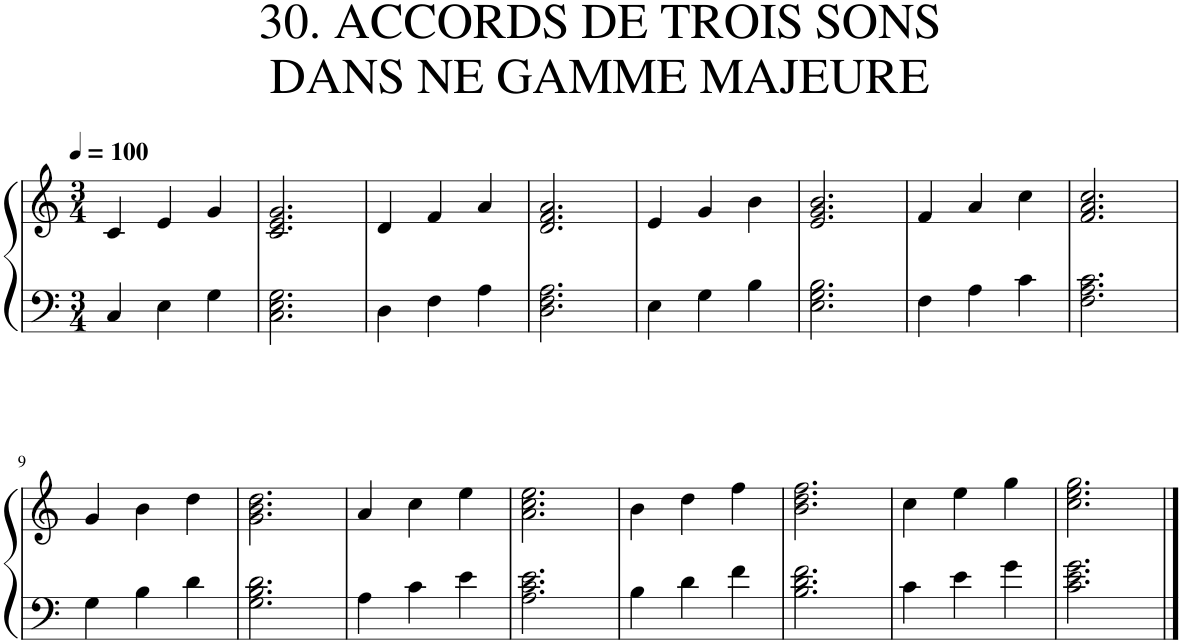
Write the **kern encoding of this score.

**kern	**kern
*part1	*part1
*staff2	*staff1
*I"Piano	*
*I'Pno.	*
*clefF4	*clefG2
*k[]	*k[]
*M3/4	*M3/4
*MM100	*MM100
=1	=1
4C/	4c/
4E\	4e/
4G\	4g/
=2	=2
2.C\ 2.E\ 2.G\	2.c/ 2.e/ 2.g/
=3	=3
4D\	4d/
4F\	4f/
4A\	4a/
=4	=4
2.D\ 2.F\ 2.A\	2.d/ 2.f/ 2.a/
=5	=5
4E\	4e/
4G\	4g/
4B\	4b\
=6	=6
2.E\ 2.G\ 2.B\	2.e/ 2.g/ 2.b/
=7	=7
4F\	4f/
4A\	4a/
4c\	4cc\
=8	=8
2.F\ 2.A\ 2.c\	2.f/ 2.a/ 2.cc/
!!LO:LB:g=z
=9	=9
4G\	4g/
4B\	4b\
4d\	4dd\
=10	=10
2.G\ 2.B\ 2.d\	2.g\ 2.b\ 2.dd\
=11	=11
4A\	4a/
4c\	4cc\
4e\	4ee\
=12	=12
2.A\ 2.c\ 2.e\	2.a\ 2.cc\ 2.ee\
=13	=13
4B\	4b\
4d\	4dd\
4f\	4ff\
=14	=14
2.B\ 2.d\ 2.f\	2.b\ 2.dd\ 2.ff\
=15	=15
4c\	4cc\
4e\	4ee\
4g\	4gg\
=16	=16
2.c\ 2.e\ 2.g\	2.cc\ 2.ee\ 2.gg\
==	==
*-	*-
